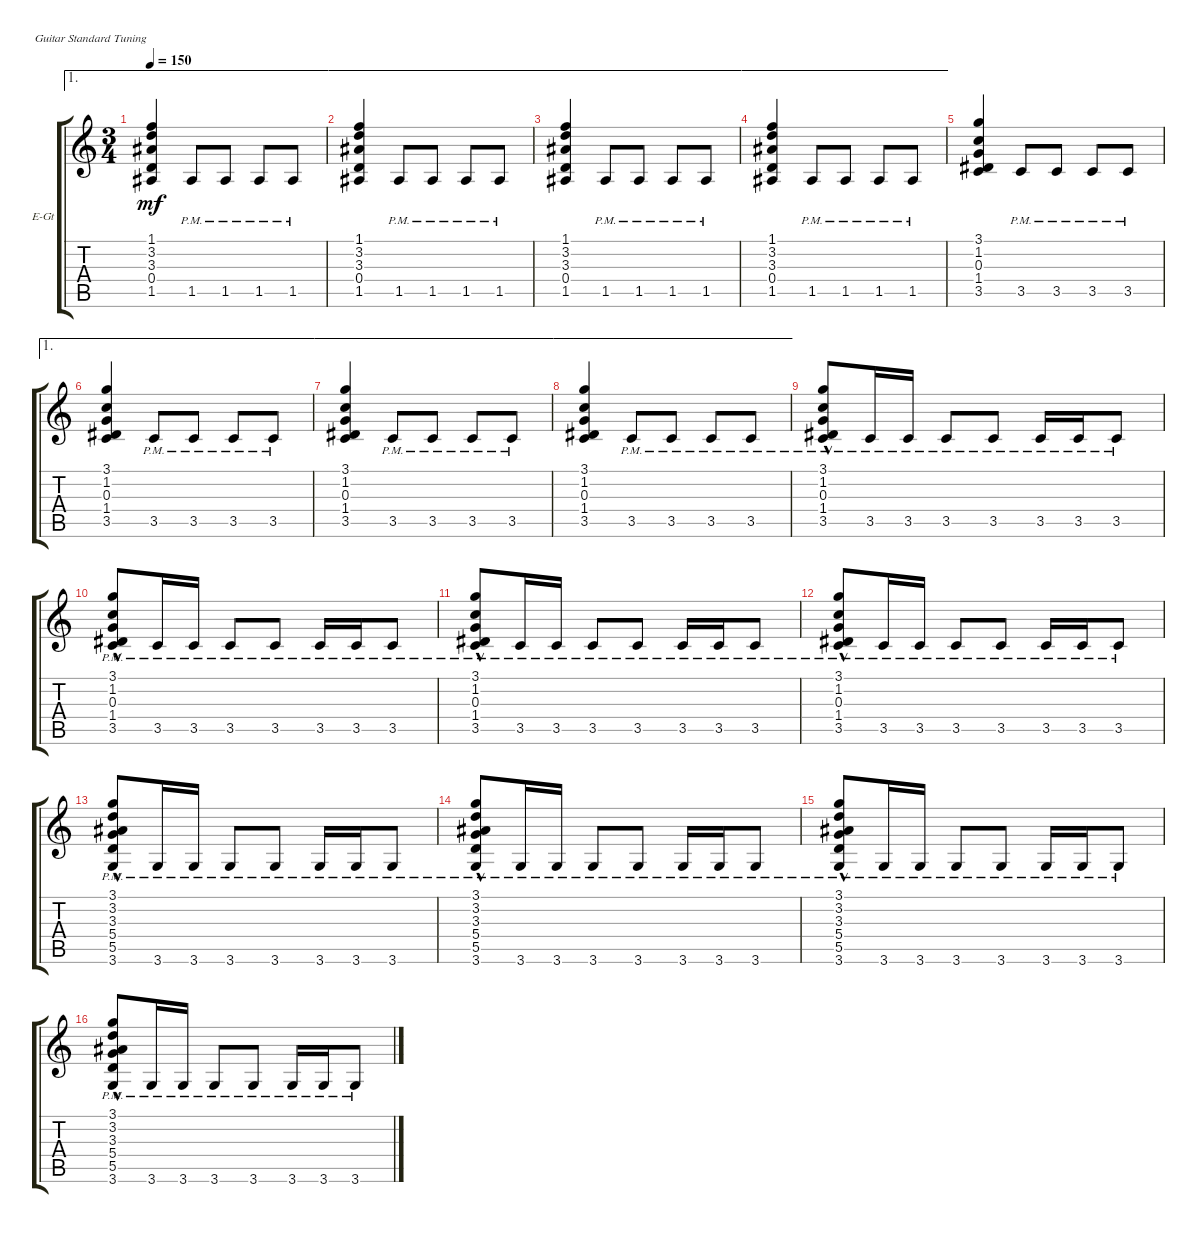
\defaultSystemsLayout 4
\bracketExtendMode groupsimilarinstruments
\firstSystemTrackNameOrientation horizontal
\otherSystemsTrackNameOrientation horizontal
\track ("Electric Guitar Rhythm" "E-Gt") {instrument overdrivenguitar}
\staff {score tabs}
\tuning (E4 B3 G3 D3 A2 E2)
\ae 1
\ts (3 4)
\tempo 150
\clef g2
\ks c
(1.5 0.4 3.3 3.2 1.1).4{dy mf} 1.5{pm}.8 1.5{pm}.8 1.5{pm}.8 1.5{pm}.8 |
\ae 1
(1.5 0.4 3.3 3.2 1.1).4 1.5{pm}.8 1.5{pm}.8 1.5{pm}.8 1.5{pm}.8 |
\ae 1
(1.5 0.4 3.3 3.2 1.1).4 1.5{pm}.8 1.5{pm}.8 1.5{pm}.8 1.5{pm}.8 |
\ae 1
(1.5 0.4 3.3 3.2 1.1).4 1.5{pm}.8 1.5{pm}.8 1.5{pm}.8 1.5{pm}.8 |
(3.5 1.4 0.3 1.2 3.1).4 3.5{pm}.8 3.5{pm}.8 3.5{pm}.8 3.5{pm}.8 |
\ae 1
(3.5 1.4 0.3 1.2 3.1).4 3.5{pm}.8 3.5{pm}.8 3.5{pm}.8 3.5{pm}.8 |
\ae 1
(3.5 1.4 0.3 1.2 3.1).4 3.5{pm}.8 3.5{pm}.8 3.5{pm}.8 3.5{pm}.8 |
\ae 1
(3.5 1.4 0.3 1.2 3.1).4 3.5{pm}.8 3.5{pm}.8 3.5{pm}.8 3.5{pm}.8 |
(3.5{hac pm} 1.4{hac pm} 0.3{hac pm} 1.2{hac pm} 3.1{hac pm}).8 3.5{pm}.16 3.5{pm}.16 3.5{pm}.8 3.5{pm}.8 3.5{pm}.16 3.5{pm}.16 3.5{pm}.8 |
(3.5{hac pm} 1.4{hac pm} 0.3{hac pm} 1.2{hac pm} 3.1{hac pm}).8 3.5{pm}.16 3.5{pm}.16 3.5{pm}.8 3.5{pm}.8 3.5{pm}.16 3.5{pm}.16 3.5{pm}.8 |
(3.5{hac pm} 1.4{hac pm} 0.3{hac pm} 1.2{hac pm} 3.1{hac pm}).8 3.5{pm}.16 3.5{pm}.16 3.5{pm}.8 3.5{pm}.8 3.5{pm}.16 3.5{pm}.16 3.5{pm}.8 |
(3.5{hac pm} 1.4{hac pm} 0.3{hac pm} 1.2{hac pm} 3.1{hac pm}).8 3.5{pm}.16 3.5{pm}.16 3.5{pm}.8 3.5{pm}.8 3.5{pm}.16 3.5{pm}.16 3.5{pm}.8 |
(5.5{hac pm} 5.4{hac pm} 3.3{hac pm} 3.2{hac pm} 3.1{hac pm} 3.6{pm}).8 3.6{pm}.16 3.6{pm}.16 3.6{pm}.8 3.6{pm}.8 3.6{pm}.16 3.6{pm}.16 3.6{pm}.8 |
(5.5{hac pm} 5.4{hac pm} 3.3{hac pm} 3.2{hac pm} 3.1{hac pm} 3.6{pm}).8 3.6{pm}.16 3.6{pm}.16 3.6{pm}.8 3.6{pm}.8 3.6{pm}.16 3.6{pm}.16 3.6{pm}.8 |
(5.5{hac pm} 5.4{hac pm} 3.3{hac pm} 3.2{hac pm} 3.1{hac pm} 3.6{pm}).8 3.6{pm}.16 3.6{pm}.16 3.6{pm}.8 3.6{pm}.8 3.6{pm}.16 3.6{pm}.16 3.6{pm}.8 |
(5.5{hac pm} 5.4{hac pm} 3.3{hac pm} 3.2{hac pm} 3.1{hac pm} 3.6{pm}).8 3.6{pm}.16 3.6{pm}.16 3.6{pm}.8 3.6{pm}.8 3.6{pm}.16 3.6{pm}.16 3.6{pm}.8
